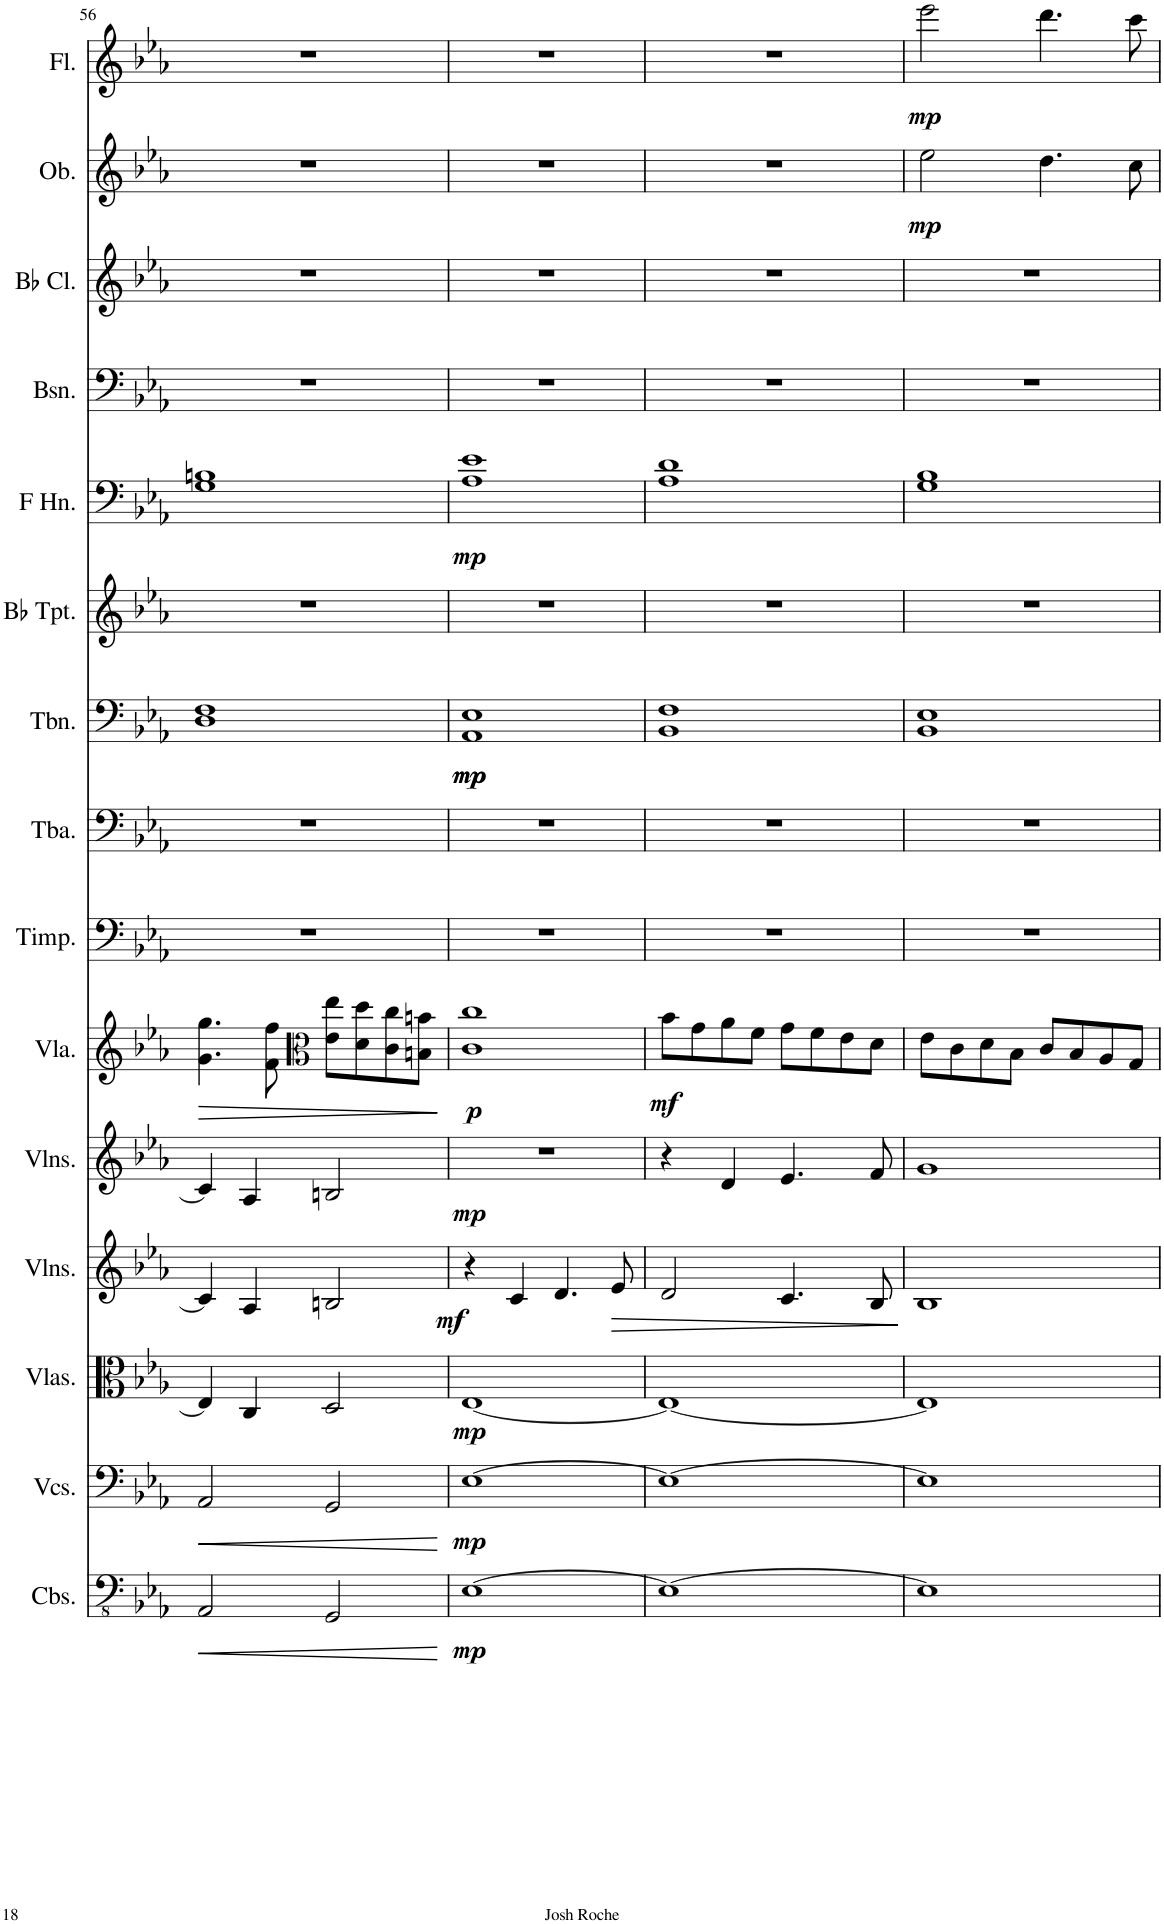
**kern	**dynam	**kern	**dynam	**kern	**dynam	**kern	**dynam	**kern	**dynam	**kern	**dynam	**kern	**kern	**kern	**dynam	**kern	**kern	**dynam	**kern	**kern	**kern	**dynam	**kern	**dynam
*part15	*part15	*part14	*part14	*part13	*part13	*part12	*part12	*part11	*part11	*part10	*part10	*part9	*part8	*part7	*part7	*part6	*part5	*part5	*part4	*part3	*part2	*part2	*part1	*part1
*staff15	*staff15	*staff14	*staff14	*staff13	*staff13	*staff12	*staff12	*staff11	*staff11	*staff10	*staff10	*staff9	*staff8	*staff7	*staff7	*staff6	*staff5	*staff5	*staff4	*staff3	*staff2	*staff2	*staff1	*staff1
*I"Contrabasses	*	*I"Violoncellos	*	*I"Violas	*	*I"Violins	*	*I"Violins	*	*I"Viola	*	*I"Timpani	*I"Tuba	*I"Trombone	*	*I"Bb Trumpet	*I"Horn in F	*	*I"Bassoon	*I"Bb Clarinet	*I"Oboe	*	*I"Flute	*
*I'Cbs.	*	*I'Vcs.	*	*I'Vlas.	*	*I'Vlns.	*	*I'Vlns.	*	*I'Vla.	*	*I'Timp.	*I'Tba.	*I'Tbn.	*	*I'Bb Tpt.	*	*	*I'Bsn.	*I'Bb Cl.	*I'Ob.	*	*I'Fl.	*
!!LO:PB:g=z
*clefFv4	*	*clefF4	*	*clefC3	*	*clefG2	*	*clefG2	*	*clefC3	*	*clefF4	*clefF4	*clefF4	*	*clefG2	*clefF4	*	*clefF4	*clefG2	*clefG2	*	*clefG2	*
*	*	*	*	*	*	*	*	*	*	*	*	*	*	*	*	*ITrd1c2	*ITrd4c7	*	*	*ITrd1c2	*	*	*	*
*k[b-e-a-]	*	*k[b-e-a-]	*	*k[b-e-a-]	*	*k[b-e-a-]	*	*k[b-e-a-]	*	*k[b-e-a-]	*	*k[b-e-a-]	*k[b-e-a-]	*k[b-e-a-]	*	*k[b-e-a-]	*k[b-e-a-]	*	*k[b-e-a-]	*k[b-e-a-]	*k[b-e-a-]	*	*k[b-e-a-]	*
*M4/4	*	*M4/4	*	*M4/4	*	*M4/4	*	*M4/4	*	*M4/4	*	*M4/4	*M4/4	*M4/4	*	*M4/4	*M4/4	*	*M4/4	*M4/4	*M4/4	*	*M4/4	*
=56	=56	=56	=56	=56	=56	=56	=56	=56	=56	=56	=56	=56	=56	=56	=56	=56	=56	=56	=56	=56	=56	=56	=56	=56
!	!LO:HP:b	!	!LO:HP:b	!	!	!	!	!	!	!	!LO:HP:b	!	!	!	!	!	!	!	!	!	!	!	!	!
2AAA-/	<	2AA-/	<	4E-/]	.	4c/]	.	4c/]	.	4.g\ 4.gg\	>	1r	1r	1D 1F	.	1r	1G 1Bn	.	1r	1r	1r	.	1r	.
.	.	.	.	4C/	.	4A-/	.	4A-/	.	.	.	.	.	.	.	.	.	.	.	.	.	.	.	.
.	.	.	.	.	.	.	.	.	.	8f\ 8ff\	.	.	.	.	.	.	.	.	.	.	.	.	.	.
*	*	*	*	*	*	*	*	*	*	*clefC3	*	*	*	*	*	*	*	*	*	*	*	*	*	*
2GGG/	.	2GG/	.	2D/	.	2Bn/	.	2Bn/	.	8e-\ 8ee-\L	.	.	.	.	.	.	.	.	.	.	.	.	.	.
.	.	.	.	.	.	.	.	.	.	8d\ 8dd\	.	.	.	.	.	.	.	.	.	.	.	.	.	.
.	.	.	.	.	.	.	.	.	.	8c\ 8cc\	.	.	.	.	.	.	.	.	.	.	.	.	.	.
.	.	.	.	.	.	.	.	.	.	8Bn\ 8bn\J	.	.	.	.	.	.	.	.	.	.	.	.	.	.
.	[	.	[	.	.	.	.	.	.	.	]	.	.	.	.	.	.	.	.	.	.	.	.	.
=57	=57	=57	=57	=57	=57	=57	=57	=57	=57	=57	=57	=57	=57	=57	=57	=57	=57	=57	=57	=57	=57	=57	=57	=57
!	!LO:DY:b	!	!LO:DY:b	!	!LO:DY:b	!	!LO:DY:b	!	!LO:DY:b	!	!LO:DY:b	!	!	!	!LO:DY:b	!	!	!	!	!	!	!	!	!
!	!	!	!	!	!	!	!	!	!	!	!	!	!	!	!LO:DY:n=1:b	!	!	!LO:DY:b	!	!	!	!	!	!
[1EE-	mp	[1E-	mp	[1E-	mp	4r	mf	1r	mp	1c 1cc	p	1r	1r	1AA- 1E-	mp mp	1r	1A- 1e-	mp	1r	1r	1r	.	1r	.
.	.	.	.	.	.	4c/	.	.	.	.	.	.	.	.	.	.	.	.	.	.	.	.	.	.
.	.	.	.	.	.	4.d/	.	.	.	.	.	.	.	.	.	.	.	.	.	.	.	.	.	.
!	!	!	!	!	!	!	!LO:HP:b	!	!	!	!	!	!	!	!	!	!	!	!	!	!	!	!	!
.	.	.	.	.	.	8e-/	>	.	.	.	.	.	.	.	.	.	.	.	.	.	.	.	.	.
=58	=58	=58	=58	=58	=58	=58	=58	=58	=58	=58	=58	=58	=58	=58	=58	=58	=58	=58	=58	=58	=58	=58	=58	=58
!	!	!	!	!	!	!	!	!	!	!	!LO:DY:b	!	!	!	!	!	!	!	!	!	!	!	!	!
1EE-_	.	1E-_	.	1E-_	.	2d/	.	4r	.	8b-\L	mf	1r	1r	1BB- 1F	.	1r	1A- 1d	.	1r	1r	1r	.	1r	.
.	.	.	.	.	.	.	.	.	.	8g\	.	.	.	.	.	.	.	.	.	.	.	.	.	.
.	.	.	.	.	.	.	.	4d/	.	8a-\	.	.	.	.	.	.	.	.	.	.	.	.	.	.
.	.	.	.	.	.	.	.	.	.	8f\J	.	.	.	.	.	.	.	.	.	.	.	.	.	.
.	.	.	.	.	.	4.c/	.	4.e-/	.	8g\L	.	.	.	.	.	.	.	.	.	.	.	.	.	.
.	.	.	.	.	.	.	.	.	.	8f\	.	.	.	.	.	.	.	.	.	.	.	.	.	.
.	.	.	.	.	.	.	.	.	.	8e-\	.	.	.	.	.	.	.	.	.	.	.	.	.	.
.	.	.	.	.	.	8B-/	.	8f/	.	8d\J	.	.	.	.	.	.	.	.	.	.	.	.	.	.
.	.	.	.	.	.	.	]	.	.	.	.	.	.	.	.	.	.	.	.	.	.	.	.	.
=59	=59	=59	=59	=59	=59	=59	=59	=59	=59	=59	=59	=59	=59	=59	=59	=59	=59	=59	=59	=59	=59	=59	=59	=59
!	!	!	!	!	!	!	!	!	!	!	!	!	!	!	!	!	!	!	!	!	!	!LO:DY:b	!	!LO:DY:b
1EE-]	.	1E-]	.	1E-]	.	1B-	.	1g	.	8e-\L	.	1r	1r	1BB- 1E-	.	1r	1G 1B-	.	1r	1r	2ee-\	mp	2eee-\	mp
.	.	.	.	.	.	.	.	.	.	8c\	.	.	.	.	.	.	.	.	.	.	.	.	.	.
.	.	.	.	.	.	.	.	.	.	8d\	.	.	.	.	.	.	.	.	.	.	.	.	.	.
.	.	.	.	.	.	.	.	.	.	8B-\J	.	.	.	.	.	.	.	.	.	.	.	.	.	.
.	.	.	.	.	.	.	.	.	.	8c/L	.	.	.	.	.	.	.	.	.	.	4.dd\	.	4.ddd\	.
.	.	.	.	.	.	.	.	.	.	8B-/	.	.	.	.	.	.	.	.	.	.	.	.	.	.
.	.	.	.	.	.	.	.	.	.	8A-/	.	.	.	.	.	.	.	.	.	.	.	.	.	.
.	.	.	.	.	.	.	.	.	.	8G/J	.	.	.	.	.	.	.	.	.	.	8cc\	.	8ccc\	.
=	=	=	=	=	=	=	=	=	=	=	=	=	=	=	=	=	=	=	=	=	=	=	=	=
*-	*-	*-	*-	*-	*-	*-	*-	*-	*-	*-	*-	*-	*-	*-	*-	*-	*-	*-	*-	*-	*-	*-	*-	*-
